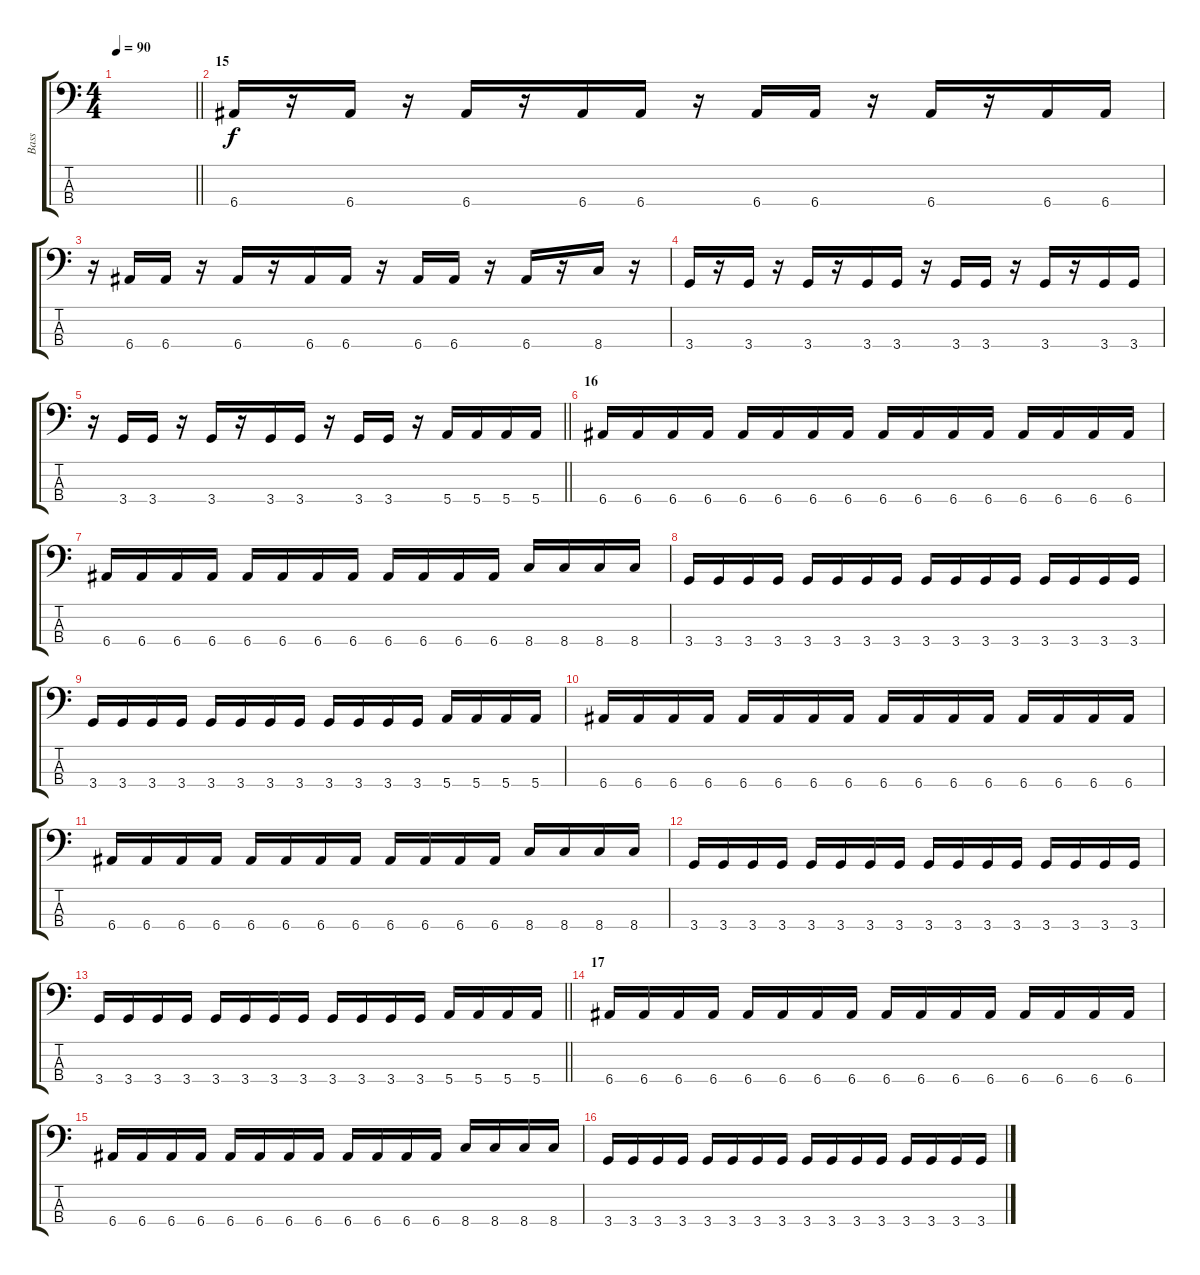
\track ("Bass" "Bass") {instrument electricbassfinger}
\staff {score tabs}
\tuning (G2 D2 A1 E1) {hide}
\ts (4 4)
\tempo 90
\clef f4
\barLineRight lightlight
\ks c
|
\section ("" "15")
6.4.16 r.16 6.4.16 r.16 6.4.16 r.16 6.4.16 6.4.16 r.16 6.4.16 6.4.16 r.16 6.4.16 r.16 6.4.16 6.4.16 |
r.16 6.4.16 6.4.16 r.16 6.4.16 r.16 6.4.16 6.4.16 r.16 6.4.16 6.4.16 r.16 6.4.16 r.16 8.4.16 r.16 |
3.4.16 r.16 3.4.16 r.16 3.4.16 r.16 3.4.16 3.4.16 r.16 3.4.16 3.4.16 r.16 3.4.16 r.16 3.4.16 3.4.16 |
\barLineRight lightlight
r.16 3.4.16 3.4.16 r.16 3.4.16 r.16 3.4.16 3.4.16 r.16 3.4.16 3.4.16 r.16 5.4.16 5.4.16 5.4.16 5.4.16 |
\section ("" "16")
6.4.16 6.4.16 6.4.16 6.4.16 6.4.16 6.4.16 6.4.16 6.4.16 6.4.16 6.4.16 6.4.16 6.4.16 6.4.16 6.4.16 6.4.16 6.4.16 |
6.4.16 6.4.16 6.4.16 6.4.16 6.4.16 6.4.16 6.4.16 6.4.16 6.4.16 6.4.16 6.4.16 6.4.16 8.4.16 8.4.16 8.4.16 8.4.16 |
3.4.16 3.4.16 3.4.16 3.4.16 3.4.16 3.4.16 3.4.16 3.4.16 3.4.16 3.4.16 3.4.16 3.4.16 3.4.16 3.4.16 3.4.16 3.4.16 |
3.4.16 3.4.16 3.4.16 3.4.16 3.4.16 3.4.16 3.4.16 3.4.16 3.4.16 3.4.16 3.4.16 3.4.16 5.4.16 5.4.16 5.4.16 5.4.16 |
6.4.16 6.4.16 6.4.16 6.4.16 6.4.16 6.4.16 6.4.16 6.4.16 6.4.16 6.4.16 6.4.16 6.4.16 6.4.16 6.4.16 6.4.16 6.4.16 |
6.4.16 6.4.16 6.4.16 6.4.16 6.4.16 6.4.16 6.4.16 6.4.16 6.4.16 6.4.16 6.4.16 6.4.16 8.4.16 8.4.16 8.4.16 8.4.16 |
3.4.16 3.4.16 3.4.16 3.4.16 3.4.16 3.4.16 3.4.16 3.4.16 3.4.16 3.4.16 3.4.16 3.4.16 3.4.16 3.4.16 3.4.16 3.4.16 |
\barLineRight lightlight
3.4.16 3.4.16 3.4.16 3.4.16 3.4.16 3.4.16 3.4.16 3.4.16 3.4.16 3.4.16 3.4.16 3.4.16 5.4.16 5.4.16 5.4.16 5.4.16 |
\section ("" "17")
6.4.16 6.4.16 6.4.16 6.4.16 6.4.16 6.4.16 6.4.16 6.4.16 6.4.16 6.4.16 6.4.16 6.4.16 6.4.16 6.4.16 6.4.16 6.4.16 |
6.4.16 6.4.16 6.4.16 6.4.16 6.4.16 6.4.16 6.4.16 6.4.16 6.4.16 6.4.16 6.4.16 6.4.16 8.4.16 8.4.16 8.4.16 8.4.16 |
3.4.16 3.4.16 3.4.16 3.4.16 3.4.16 3.4.16 3.4.16 3.4.16 3.4.16 3.4.16 3.4.16 3.4.16 3.4.16 3.4.16 3.4.16 3.4.16
